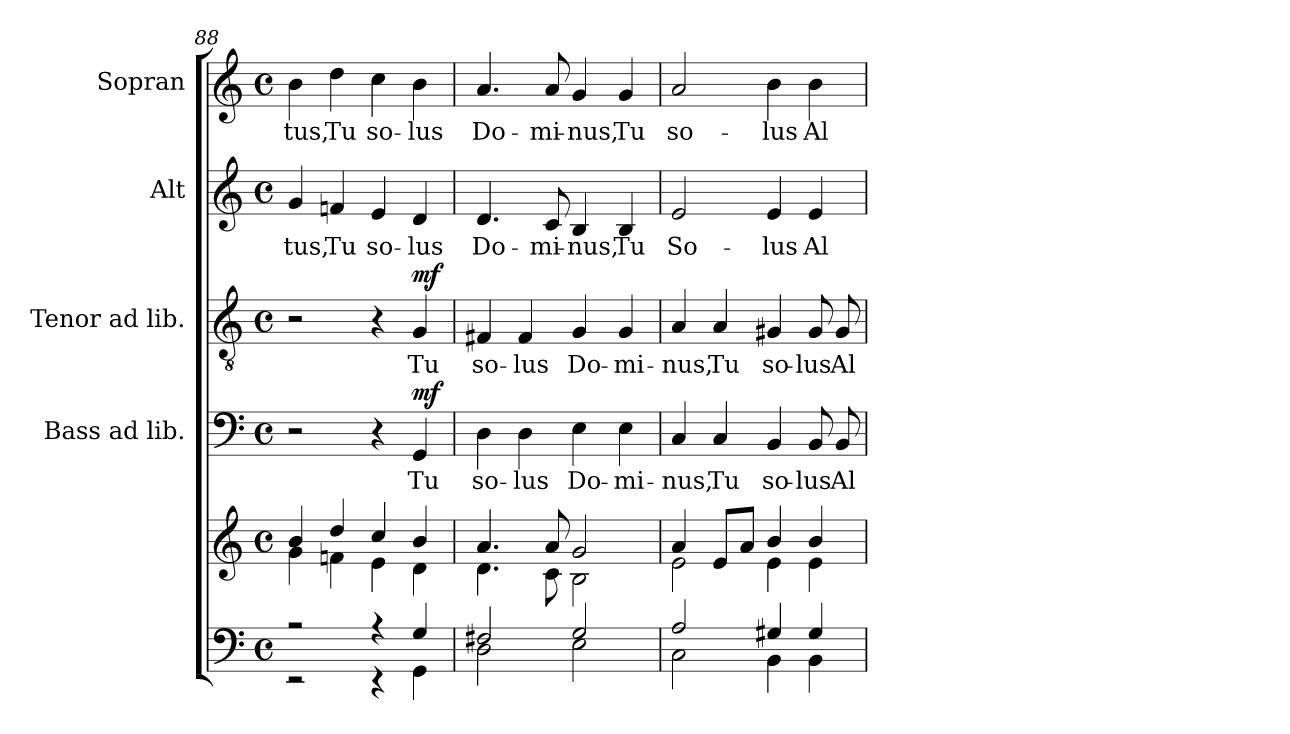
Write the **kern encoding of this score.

**kern	**kern	**kern	**text	**dynam	**kern	**text	**dynam	**kern	**text	**kern	**text
*part5	*part5	*part4	*part4	*part4	*part3	*part3	*part3	*part2	*part2	*part1	*part1
*staff6	*staff5	*staff4	*staff4	*staff4	*staff3	*staff3	*staff3	*staff2	*staff2	*staff1	*staff1
*	*	*I"Bass ad lib.	*	*	*I"Tenor ad lib.	*	*	*I"Alt	*	*I"Sopran	*
*	*	*I'B.	*	*	*I'T.	*	*	*I'A.	*	*I'S.	*
*clefF4	*clefG2	*clefF4	*	*	*clefGv2	*	*	*clefG2	*	*clefG2	*
*k[]	*k[]	*k[]	*	*	*k[]	*	*	*k[]	*	*k[]	*
*C:	*C:	*C:	*	*	*C:	*	*	*C:	*	*C:	*
*M4/4	*M4/4	*M4/4	*	*	*M4/4	*	*	*M4/4	*	*M4/4	*
*met(c)	*met(c)	*met(c)	*	*	*met(c)	*	*	*met(c)	*	*met(c)	*
=88	=88	=88	=88	=88	=88	=88	=88	=88	=88	=88	=88
*^	*^	*	*	*	*	*	*	*	*	*	*
!	!	!	!	!	!	!	!	!	!	!	!LO:LY:b	!	!LO:LY:b
2r	2r	4b/	4g\	2r	.	.	2r	.	.	4g/	-tus,	4b\	-tus,
!	!	!	!	!	!	!	!	!	!	!	!LO:LY:b	!	!LO:LY:b
.	.	4dd/	4fn\	.	.	.	.	.	.	4fn/	Tu	4dd\	Tu
!	!	!	!	!	!	!	!	!	!	!	!LO:LY:b	!	!LO:LY:b
4r	4r	4cc/	4e\	4r	.	.	4r	.	.	4e/	so-	4cc\	so-
!	!	!	!	!	!LO:LY:b	!LO:DY:a	!	!LO:LY:b	!LO:DY:a	!	!LO:LY:b	!	!LO:LY:b
4G/	4GG\	4b/	4d\	4GG/	Tu	mf	4G/	Tu	mf	4d/	-lus	4b\	-lus
=89	=89	=89	=89	=89	=89	=89	=89	=89	=89	=89	=89	=89	=89
!	!	!	!	!	!LO:LY:b	!	!	!LO:LY:b	!	!	!LO:LY:b	!	!LO:LY:b
2F#X/	2D\	4.a/	4.d\	4D\	so-	.	4F#X/	so-	.	4.d/	Do-	4.a/	Do-
!	!	!	!	!	!LO:LY:b	!	!	!LO:LY:b	!	!	!	!	!
.	.	.	.	4D\	-lus	.	4F#/	-lus	.	.	.	.	.
!	!	!	!	!	!	!	!	!	!	!	!LO:LY:b	!	!LO:LY:b
.	.	8a/	8c\	.	.	.	.	.	.	8c/	-mi-	8a/	-mi-
!	!	!	!	!	!LO:LY:b	!	!	!LO:LY:b	!	!	!LO:LY:b	!	!LO:LY:b
2G/	2E\	2g/	2B\	4E\	Do-	.	4G/	Do-	.	4B/	-nus,	4g/	-nus,
!	!	!	!	!	!LO:LY:b	!	!	!LO:LY:b	!	!	!LO:LY:b	!	!LO:LY:b
.	.	.	.	4E\	-mi-	.	4G/	-mi-	.	4B/	Tu	4g/	Tu
!!LO:PB:g=z
=90	=90	=90	=90	=90	=90	=90	=90	=90	=90	=90	=90	=90	=90
!	!	!	!	!	!LO:LY:b	!	!	!LO:LY:b	!	!	!LO:LY:b	!	!LO:LY:b
2A/	2C\	4a/	2e\	4C/	-nus,	.	4A/	-nus,	.	2e/	So-	2a/	so-
!	!	!	!	!	!LO:LY:b	!	!	!LO:LY:b	!	!	!	!	!
.	.	8e/L	.	4C/	Tu	.	4A/	Tu	.	.	.	.	.
.	.	8a/J	.	.	.	.	.	.	.	.	.	.	.
!	!	!	!	!	!LO:LY:b	!	!	!LO:LY:b	!	!	!LO:LY:b	!	!LO:LY:b
4G#X/	4BB\	4b/	4e\	4BB/	so-	.	4G#X/	so-	.	4e/	-lus	4b\	-lus
!	!	!	!	!	!LO:LY:b	!	!	!LO:LY:b	!	!	!LO:LY:b	!	!LO:LY:b
4G#/	4BB\	4b/	4e\	8BB/	-lus	.	8G#/	-lus	.	4e/	Al-	4b\	Al-
!	!	!	!	!	!LO:LY:b	!	!	!LO:LY:b	!	!	!	!	!
.	.	.	.	8BB/	Al-	.	8G#/	Al-	.	.	.	.	.
*v	*v	*	*	*	*	*	*	*	*	*	*	*	*
*	*v	*v	*	*	*	*	*	*	*	*	*	*
=	=	=	=	=	=	=	=	=	=	=	=
*-	*-	*-	*-	*-	*-	*-	*-	*-	*-	*-	*-
